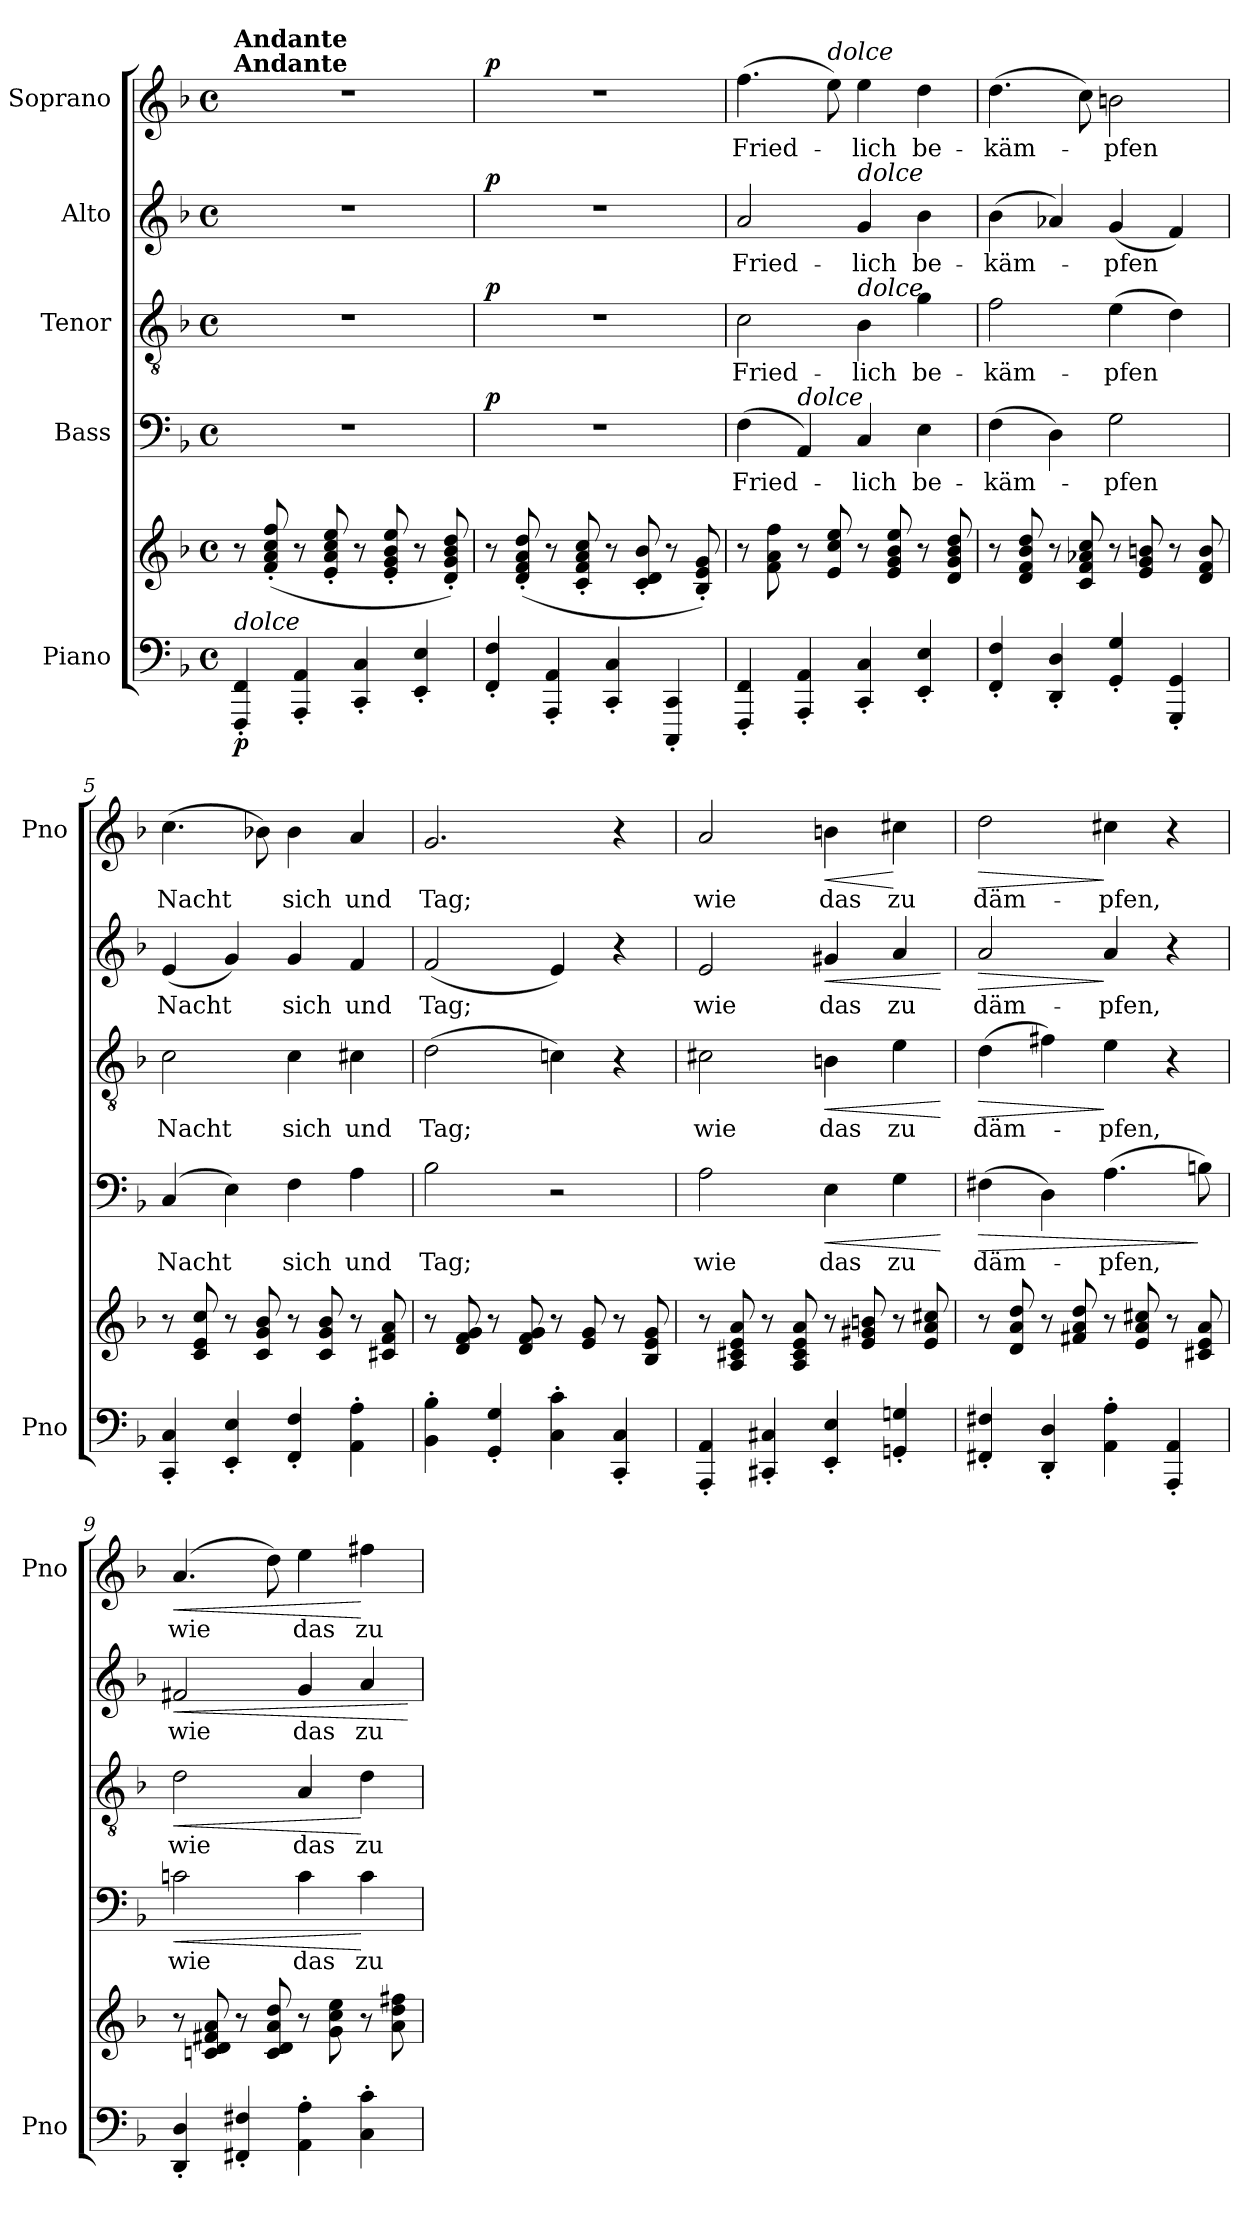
**kern	**kern	**dynam	**kern	**text	**dynam	**kern	**text	**dynam	**kern	**text	**dynam	**kern	**text	**dynam
*part5	*part5	*part5	*part4	*part4	*part4	*part3	*part3	*part3	*part2	*part2	*part2	*part1	*part1	*part1
*staff6	*staff5	*staff5/6	*staff4	*staff4	*staff4	*staff3	*staff3	*staff3	*staff2	*staff2	*staff2	*staff1	*staff1	*staff1
*I"Piano	*	*	*I"Bass	*	*	*I"Tenor	*	*	*I"Alto	*	*	*I"Soprano	*	*
*I'Pno	*	*	*	*	*	*	*	*	*	*	*	*I'Pno	*	*
*clefF4	*clefG2	*	*clefF4	*	*	*clefGv2	*	*	*clefG2	*	*	*clefG2	*	*
*k[b-]	*k[b-]	*	*k[b-]	*	*	*k[b-]	*	*	*k[b-]	*	*	*k[b-]	*	*
*F:	*F:	*	*F:	*	*	*F:	*	*	*F:	*	*	*F:	*	*
*M4/4	*M4/4	*	*M4/4	*	*	*M4/4	*	*	*M4/4	*	*	*M4/4	*	*
*met(c)	*met(c)	*	*met(c)	*	*	*met(c)	*	*	*met(c)	*	*	*met(c)	*	*
=1	=1	=1	=1	=1	=1	=1	=1	=1	=1	=1	=1	=1	=1	=1
!	!	!	!	!	!	!	!	!	!	!	!	!LO:TX:a:B:t=Andante	!	!
!	!	!	!	!	!	!	!	!	!	!	!	!LO:TX:a:B:t=Andante	!	!
!LO:TX:a:i:t=dolce	!	!	!	!	!	!	!	!	!	!	!	!	!	!
!	!	!LO:DY:b=2	!	!	!	!	!	!	!	!	!	!	!	!
4FFF/' 4FF/'	8r	p	1r	.	.	1r	.	.	1r	.	.	1r	.	.
.	(<8f/' 8a/' 8cc/' 8ff/'	.	.	.	.	.	.	.	.	.	.	.	.	.
4AAA/' 4AA/'	8r	.	.	.	.	.	.	.	.	.	.	.	.	.
.	8e/' 8a/' 8cc/' 8ee/'	.	.	.	.	.	.	.	.	.	.	.	.	.
4CC/' 4C/'	8r	.	.	.	.	.	.	.	.	.	.	.	.	.
.	8e/' 8g/' 8b-/' 8ee/'	.	.	.	.	.	.	.	.	.	.	.	.	.
4EE/' 4E/'	8r	.	.	.	.	.	.	.	.	.	.	.	.	.
.	8d/' 8g/' 8b-/' 8dd/')	.	.	.	.	.	.	.	.	.	.	.	.	.
=2	=2	=2	=2	=2	=2	=2	=2	=2	=2	=2	=2	=2	=2	=2
!	!	!	!	!	!LO:DY:b	!	!	!LO:DY:b	!	!	!LO:DY:b	!	!	!LO:DY:b
4FF/' 4F/'	8r	.	1r	.	p	1r	.	p	1r	.	p	1r	.	p
.	(<8d/' 8f/' 8a/' 8dd/'	.	.	.	.	.	.	.	.	.	.	.	.	.
4AAA/' 4AA/'	8r	.	.	.	.	.	.	.	.	.	.	.	.	.
.	8c/' 8f/' 8a/' 8cc/'	.	.	.	.	.	.	.	.	.	.	.	.	.
4CC/' 4C/'	8r	.	.	.	.	.	.	.	.	.	.	.	.	.
.	8c/' 8d/' 8b-/'	.	.	.	.	.	.	.	.	.	.	.	.	.
4CCC/' 4CC/'	8r	.	.	.	.	.	.	.	.	.	.	.	.	.
.	8B-/' 8e/' 8g/')	.	.	.	.	.	.	.	.	.	.	.	.	.
=3	=3	=3	=3	=3	=3	=3	=3	=3	=3	=3	=3	=3	=3	=3
!	!	!	!	!LO:LY:b	!	!	!LO:LY:b	!	!	!LO:LY:b	!	!	!LO:LY:b	!
4FFF/' 4FF/'	8r	.	(>4F\	Fried-	.	2c\	Fried-	.	2a/	Fried-	.	(>4.ff\	Fried-	.
.	8f\ 8a\ 8ff\	.	.	.	.	.	.	.	.	.	.	.	.	.
!	!	!	!LO:TX:a:i:t=dolce	!	!	!	!	!	!	!	!	!	!	!
4AAA/' 4AA/'	8r	.	4AA/)	.	.	.	.	.	.	.	.	.	.	.
!	!	!	!	!	!	!	!	!	!	!	!	!LO:TX:a:i:t=dolce	!	!
.	8e/ 8cc/ 8ee/	.	.	.	.	.	.	.	.	.	.	8ee\)	.	.
!	!	!	!	!	!	!	!	!	!LO:TX:a:i:t=dolce	!	!	!	!	!
!	!	!	!	!	!	!LO:TX:a:i:t=dolce	!	!	!	!	!	!	!	!
!	!	!	!	!LO:LY:b	!	!	!LO:LY:b	!	!	!LO:LY:b	!	!	!LO:LY:b	!
4CC/' 4C/'	8r	.	4C/	-lich	.	4B-\	-lich	.	4g/	-lich	.	4ee\	-lich	.
.	8e/ 8g/ 8b-/ 8ee/	.	.	.	.	.	.	.	.	.	.	.	.	.
!	!	!	!	!LO:LY:b	!	!	!LO:LY:b	!	!	!LO:LY:b	!	!	!LO:LY:b	!
4EE/' 4E/'	8r	.	4E\	be-	.	4g\	be-	.	4b-\	be-	.	4dd\	be-	.
.	8d/ 8g/ 8b-/ 8dd/	.	.	.	.	.	.	.	.	.	.	.	.	.
=4	=4	=4	=4	=4	=4	=4	=4	=4	=4	=4	=4	=4	=4	=4
!	!	!	!	!LO:LY:b	!	!	!LO:LY:b	!	!	!LO:LY:b	!	!	!LO:LY:b	!
4FF/' 4F/'	8r	.	(>4F\	-käm-	.	2f\	-käm-	.	(>4b-\	-käm-	.	(>4.dd\	-käm-	.
.	8d/ 8f/ 8b-/ 8dd/	.	.	.	.	.	.	.	.	.	.	.	.	.
4DD/' 4D/'	8r	.	4D\)	.	.	.	.	.	4a-X/)	.	.	.	.	.
.	8c/ 8f/ 8a-X/ 8cc/	.	.	.	.	.	.	.	.	.	.	8cc\)	.	.
!	!	!	!	!LO:LY:b	!	!	!LO:LY:b	!	!	!LO:LY:b	!	!	!LO:LY:b	!
4GG/' 4G/'	8r	.	2G\	-pfen	.	(>4e\	-pfen	.	(<4g/	-pfen	.	2bn\	-pfen	.
.	8e/ 8g/ 8bn/	.	.	.	.	.	.	.	.	.	.	.	.	.
4GGG/' 4GG/'	8r	.	.	.	.	4d\)	.	.	4f/)	.	.	.	.	.
.	8d/ 8f/ 8b/	.	.	.	.	.	.	.	.	.	.	.	.	.
!!LO:PB:g=z
=5	=5	=5	=5	=5	=5	=5	=5	=5	=5	=5	=5	=5	=5	=5
!	!	!	!	!LO:LY:b	!	!	!LO:LY:b	!	!	!LO:LY:b	!	!	!LO:LY:b	!
4CC/' 4C/'	8r	.	(>4C/	Nacht	.	2c\	Nacht	.	(<4e/	Nacht	.	(>4.cc\	Nacht	.
.	8c/ 8e/ 8cc/	.	.	.	.	.	.	.	.	.	.	.	.	.
4EE/' 4E/'	8r	.	4E\)	.	.	.	.	.	4g/)	.	.	.	.	.
.	8c/ 8g/ 8b-/	.	.	.	.	.	.	.	.	.	.	8b-X\)	.	.
!	!	!	!	!LO:LY:b	!	!	!LO:LY:b	!	!	!LO:LY:b	!	!	!LO:LY:b	!
4FF/' 4F/'	8r	.	4F\	sich	.	4c\	sich	.	4g/	sich	.	4b-\	sich	.
.	8c/ 8g/ 8b-/	.	.	.	.	.	.	.	.	.	.	.	.	.
!	!	!	!	!LO:LY:b	!	!	!LO:LY:b	!	!	!LO:LY:b	!	!	!LO:LY:b	!
4AA\' 4A\'	8r	.	4A\	und	.	4c#X\	und	.	4f/	und	.	4a/	und	.
.	8c#X/ 8f/ 8a/	.	.	.	.	.	.	.	.	.	.	.	.	.
=6	=6	=6	=6	=6	=6	=6	=6	=6	=6	=6	=6	=6	=6	=6
!	!	!	!	!LO:LY:b	!	!	!LO:LY:b	!	!	!LO:LY:b	!	!	!LO:LY:b	!
4BB-\' 4B-\'	8r	.	2B-\	Tag;	.	(>2d\	Tag;	.	(<2f/	Tag;	.	2.g/	Tag;	.
.	8d/ 8f/ 8g/	.	.	.	.	.	.	.	.	.	.	.	.	.
4GG/' 4G/'	8r	.	.	.	.	.	.	.	.	.	.	.	.	.
.	8d/ 8f/ 8g/	.	.	.	.	.	.	.	.	.	.	.	.	.
4C\' 4c\'	8r	.	2r	.	.	4cn\)	.	.	4e/)	.	.	.	.	.
.	8e/ 8g/	.	.	.	.	.	.	.	.	.	.	.	.	.
4CC/' 4C/'	8r	.	.	.	.	4r	.	.	4r	.	.	4r	.	.
.	8B-/ 8e/ 8g/	.	.	.	.	.	.	.	.	.	.	.	.	.
=7	=7	=7	=7	=7	=7	=7	=7	=7	=7	=7	=7	=7	=7	=7
!	!	!	!	!LO:LY:b	!	!	!LO:LY:b	!	!	!LO:LY:b	!	!	!LO:LY:b	!
4AAA/' 4AA/'	8r	.	2A\	wie	.	2c#X\	wie	.	2e/	wie	.	2a/	wie	.
.	8A/ 8c#X/ 8e/ 8a/	.	.	.	.	.	.	.	.	.	.	.	.	.
4CC#X/' 4C#X/'	8r	.	.	.	.	.	.	.	.	.	.	.	.	.
.	8A/ 8c#/ 8e/ 8a/	.	.	.	.	.	.	.	.	.	.	.	.	.
!	!	!	!	!LO:LY:b	!LO:HP:b	!	!LO:LY:b	!LO:HP:b	!	!LO:LY:b	!LO:HP:b	!	!LO:LY:b	!LO:HP:b
4EE/' 4E/'	8r	.	4E\	das	<	4Bn\	das	<	4g#X/	das	<	4bn\	das	<
.	8e/ 8g#X/ 8bn/	.	.	.	.	.	.	.	.	.	.	.	.	.
!	!	!	!	!LO:LY:b	!	!	!LO:LY:b	!	!	!LO:LY:b	!	!	!LO:LY:b	!
4GGn/' 4Gn/'	8r	.	4G\	zu	.	4e\	zu	.	4a/	zu	.	4cc#X\	zu	[
.	8e/ 8a/ 8cc#X/	.	.	.	.	.	.	.	.	.	.	.	.	.
.	.	.	.	.	[	.	.	[	.	.	[	.	.	.
=8	=8	=8	=8	=8	=8	=8	=8	=8	=8	=8	=8	=8	=8	=8
!	!	!	!	!LO:LY:b	!LO:HP:b	!	!LO:LY:b	!LO:HP:b	!	!LO:LY:b	!LO:HP:b	!	!LO:LY:b	!LO:HP:b
4FF#X/' 4F#X/'	8r	.	(>4F#X\	däm-	>	(>4d\	däm-	>	2a/	däm-	>	2dd\	däm-	>
.	8d/ 8a/ 8dd/	.	.	.	.	.	.	.	.	.	.	.	.	.
4DD/' 4D/'	8r	.	4D\)	.	.	4f#X\)	.	.	.	.	.	.	.	.
.	8f#X/ 8a/ 8dd/	.	.	.	.	.	.	.	.	.	.	.	.	.
!	!	!	!	!LO:LY:b	!	!	!LO:LY:b	!	!	!LO:LY:b	!	!	!LO:LY:b	!
4AA\' 4A\'	8r	.	(>4.A\	-pfen,	.	4e\	-pfen,	]	4a/	-pfen,	]	4cc#X\	-pfen,	]
.	8e/ 8a/ 8cc#X/	.	.	.	.	.	.	.	.	.	.	.	.	.
4AAA/' 4AA/'	8r	.	.	.	.	4r	.	.	4r	.	.	4r	.	.
.	8c#X/ 8e/ 8a/	.	8Bn\)	.	]	.	.	.	.	.	.	.	.	.
!!LO:PB:g=z
=9	=9	=9	=9	=9	=9	=9	=9	=9	=9	=9	=9	=9	=9	=9
!	!	!	!	!LO:LY:b	!LO:HP:b	!	!LO:LY:b	!LO:HP:b	!	!LO:LY:b	!LO:HP:b	!	!LO:LY:b	!LO:HP:b
4DD/' 4D/'	8r	.	2cn\	wie	<	2d\	wie	<	2f#X/	wie	<	(>4.a/	wie	<
.	8cn/ 8d/ 8f#X/ 8a/	.	.	.	.	.	.	.	.	.	.	.	.	.
4FF#X/' 4F#X/'	8r	.	.	.	.	.	.	.	.	.	.	.	.	.
.	8c/ 8d/ 8a/ 8dd/	.	.	.	.	.	.	.	.	.	.	8dd\)	.	.
!	!	!	!	!LO:LY:b	!	!	!LO:LY:b	!	!	!LO:LY:b	!	!	!LO:LY:b	!
4AA\' 4A\'	8r	.	4c\	das	.	4A/	das	.	4g/	das	.	4ee\	das	.
.	8g\ 8cc\ 8ee\	.	.	.	.	.	.	.	.	.	.	.	.	.
!	!	!	!	!LO:LY:b	!	!	!LO:LY:b	!	!	!LO:LY:b	!	!	!LO:LY:b	!
4C\' 4c\'	8r	.	4c\	zu	[	4d\	zu	[	4a/	zu	.	4ff#X\	zu	[
.	8a\ 8dd\ 8ff#X\	.	.	.	.	.	.	.	.	.	.	.	.	.
.	.	.	.	.	.	.	.	.	.	.	[	.	.	.
=	=	=	=	=	=	=	=	=	=	=	=	=	=	=
*-	*-	*-	*-	*-	*-	*-	*-	*-	*-	*-	*-	*-	*-	*-
